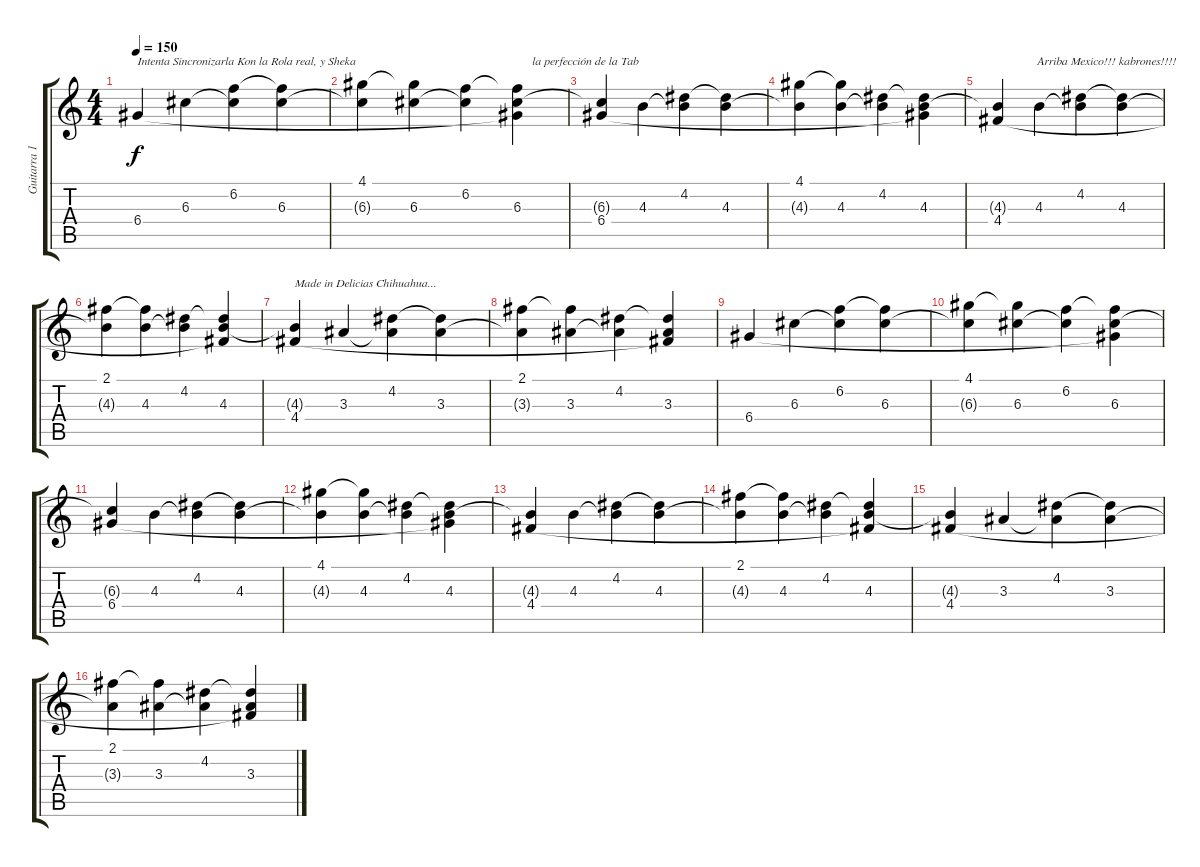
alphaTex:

\track ("Guitarra 1" "Guitarra 1") {instrument acousticguitarsteel}
\staff {score tabs}
\tuning (E4 B3 G3 D3 A2 E2) {hide}
\ts (4 4)
\tempo 150
\clef g2
\ks c
6.4.4{txt "Intenta Sincronizarla Kon la Rola real, y Sheka " dy f instrument acousticguitarsteel} 6.3.4 (6.2 6.3{t}).4 (6.2{t} 6.3).4 |
(4.1 6.3{t}).4 (4.1{t} 6.3).4 (6.2 6.3{t}).4 (6.2{t} 6.3 6.4{t}).4{txt "     la perfección de la Tab"} |
(6.3{t} 6.4).4 4.3.4 (4.2 4.3{t}).4 (4.2{t} 4.3).4 |
(4.1 4.3{t}).4 (4.1{t} 4.3).4 (4.2 4.3{t}).4 (4.2{t} 4.3 6.4{t}).4 |
(4.3{t} 4.4).4{txt "             Arriba Mexico!!! kabrones!!!!"} 4.3.4 (4.2 4.3{t}).4 (4.2{t} 4.3).4 |
(2.1 4.3{t}).4 (2.1{t} 4.3).4 (4.2 4.3{t}).4 (4.2{t} 4.3 4.4{t}).4 |
(4.3{t} 4.4).4{txt "Made in Delicias Chihuahua..."} 3.3.4 (4.2 3.3{t}).4 (4.2{t} 3.3).4 |
(2.1 3.3{t}).4 (2.1{t} 3.3).4 (4.2 3.3{t}).4 (4.2{t} 3.3 4.4{t}).4 |
6.4.4 6.3.4 (6.2 6.3{t}).4 (6.2{t} 6.3).4 |
(4.1 6.3{t}).4 (4.1{t} 6.3).4 (6.2 6.3{t}).4 (6.2{t} 6.3 6.4{t}).4 |
(6.3{t} 6.4).4 4.3.4 (4.2 4.3{t}).4 (4.2{t} 4.3).4 |
(4.1 4.3{t}).4 (4.1{t} 4.3).4 (4.2 4.3{t}).4 (4.2{t} 4.3 6.4{t}).4 |
(4.3{t} 4.4).4 4.3.4 (4.2 4.3{t}).4 (4.2{t} 4.3).4 |
(2.1 4.3{t}).4 (2.1{t} 4.3).4 (4.2 4.3{t}).4 (4.2{t} 4.3 4.4{t}).4 |
(4.3{t} 4.4).4 3.3.4 (4.2 3.3{t}).4 (4.2{t} 3.3).4 |
(2.1 3.3{t}).4 (2.1{t} 3.3).4 (4.2 3.3{t}).4 (4.2{t} 3.3 4.4{t}).4
